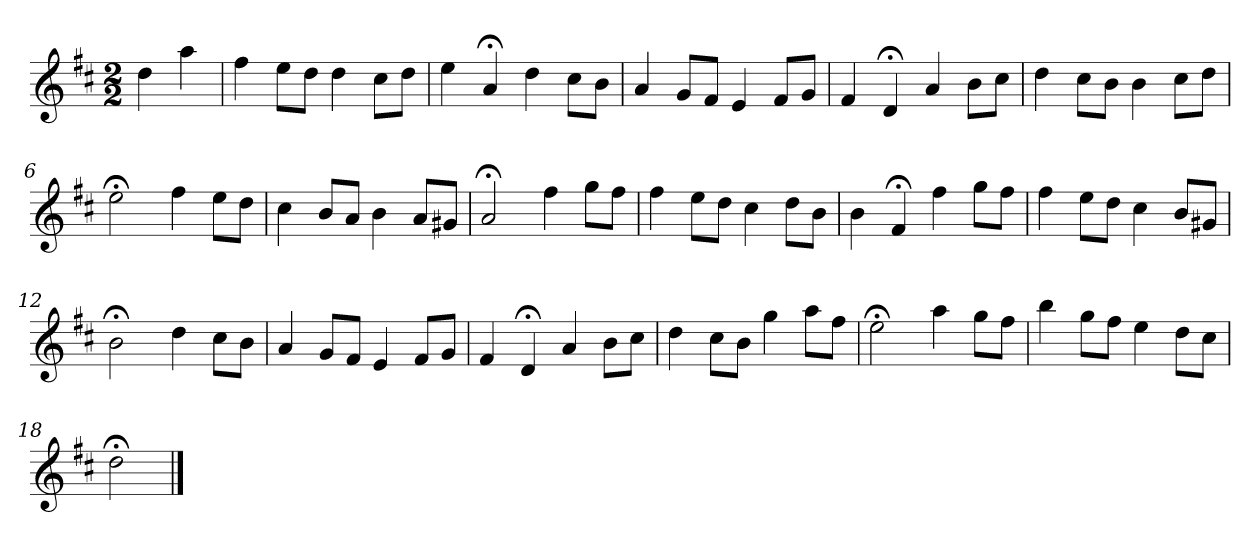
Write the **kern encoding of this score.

**kern
*part1
*staff1
*k[f#c#]
*D:
*M2/2
*MM120
=
4dd
4aa
=1
4ff#
8eeL
8ddJ
4dd
8cc#L
8ddJ
=2
4ee
4a;<
4dd
8cc#L
8bJ
=3
4a
8gL
8f#J
4e
8f#L
8gJ
=4
4f#
4d;<
4a
8bL
8cc#J
=5
4dd
8cc#L
8bJ
4b
8cc#L
8ddJ
=6
2ee;<
4ff#
8eeL
8ddJ
=7
4cc#
8bL
8aJ
4b
8aL
8g#XJ
=8
2a;<
4ff#
8ggL
8ff#J
=9
4ff#
8eeL
8ddJ
4cc#
8ddL
8bJ
=10
4b
4f#;<
4ff#
8ggL
8ff#J
=11
4ff#
8eeL
8ddJ
4cc#
8bL
8g#XJ
=12
2b;<
4dd
8cc#L
8bJ
=13
4a
8gL
8f#J
4e
8f#L
8gJ
=14
4f#
4d;<
4a
8bL
8cc#J
=15
4dd
8cc#L
8bJ
4gg
8aaL
8ff#J
=16
2ee;<
4aa
8ggL
8ff#J
=17
4bb
8ggL
8ff#J
4ee
8ddL
8cc#J
=18
2dd;<
==
*-
